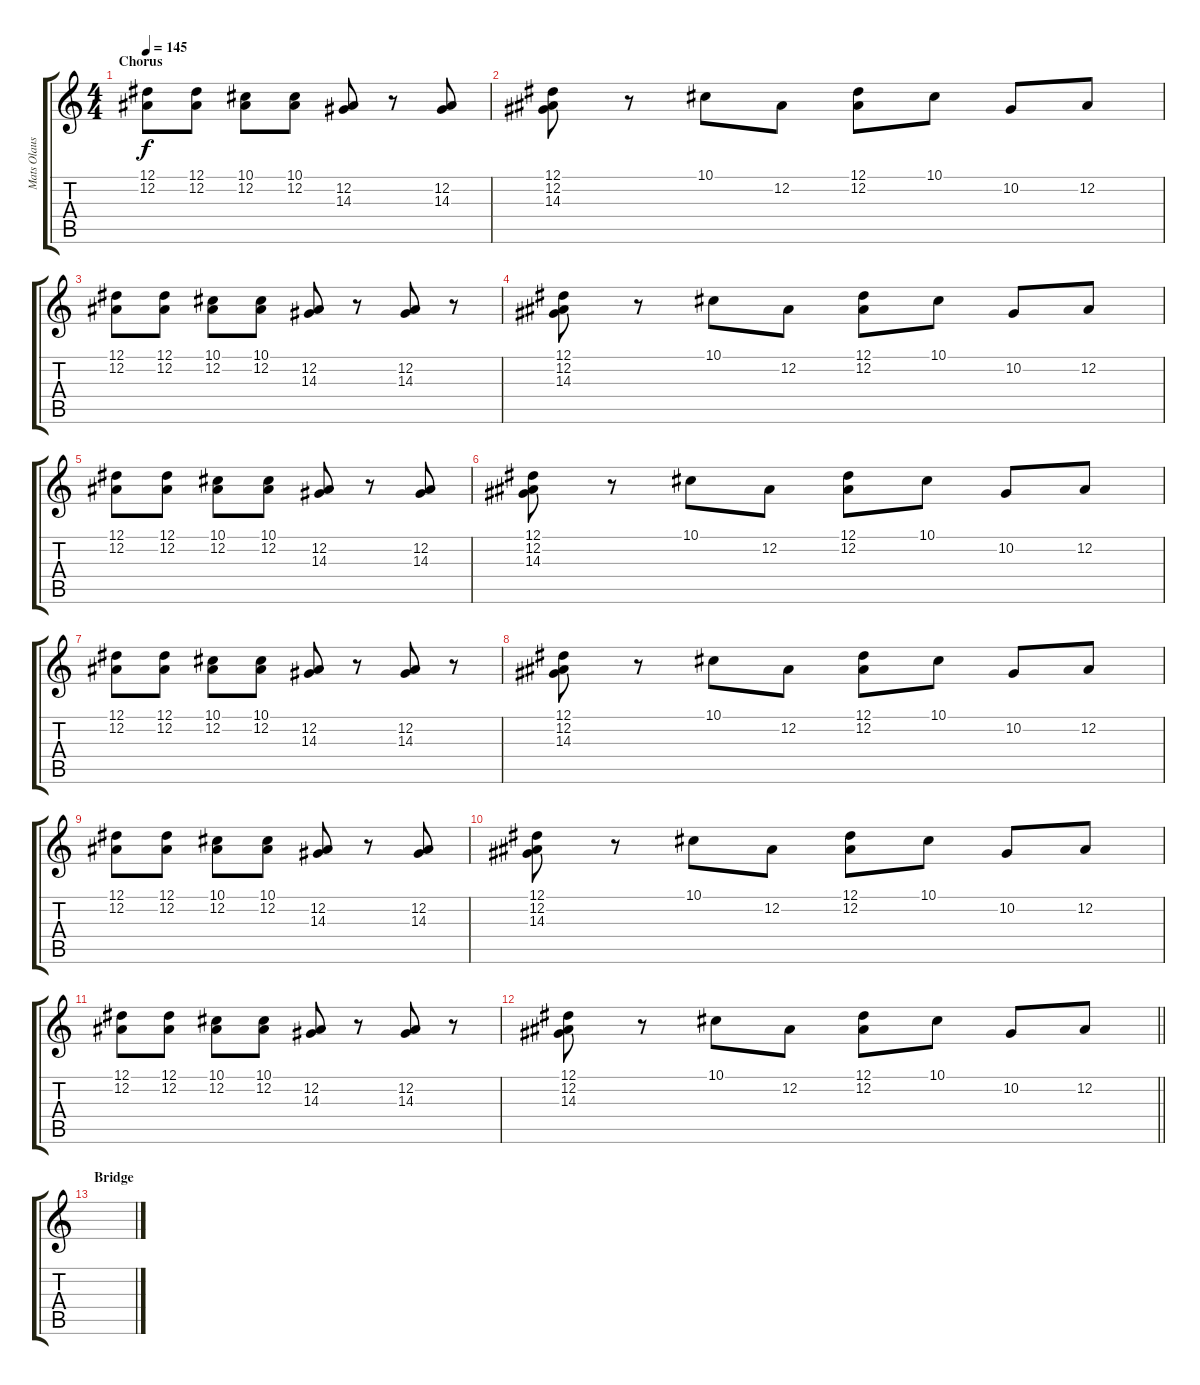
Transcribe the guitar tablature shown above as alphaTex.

\track ("Mats Olausson" "Mats Olaus") {instrument blownbottle}
\staff {score tabs}
\tuning (Eb4 Bb3 Gb3 Db3 Ab2 Eb2) {hide}
\ts (4 4)
\section ("" "Chorus")
\tempo 145
\clef g2
\ks c
(12.1 12.2).8{dy f} (12.1 12.2).8 (10.1 12.2).8 (10.1 12.2).8 (12.2 14.3).8 r.8 (12.2 14.3).8 |
(12.1 12.2 14.3).8 r.8 10.1.8 12.2.8 (12.1 12.2).8 10.1.8 10.2.8 12.2.8 |
(12.1 12.2).8 (12.1 12.2).8 (10.1 12.2).8 (10.1 12.2).8 (12.2 14.3).8 r.8 (12.2 14.3).8 r.8 |
(12.1 12.2 14.3).8 r.8 10.1.8 12.2.8 (12.1 12.2).8 10.1.8 10.2.8 12.2.8 |
(12.1 12.2).8 (12.1 12.2).8 (10.1 12.2).8 (10.1 12.2).8 (12.2 14.3).8 r.8 (12.2 14.3).8 |
(12.1 12.2 14.3).8 r.8 10.1.8 12.2.8 (12.1 12.2).8 10.1.8 10.2.8 12.2.8 |
(12.1 12.2).8 (12.1 12.2).8 (10.1 12.2).8 (10.1 12.2).8 (12.2 14.3).8 r.8 (12.2 14.3).8 r.8 |
(12.1 12.2 14.3).8 r.8 10.1.8 12.2.8 (12.1 12.2).8 10.1.8 10.2.8 12.2.8 |
(12.1 12.2).8 (12.1 12.2).8 (10.1 12.2).8 (10.1 12.2).8 (12.2 14.3).8 r.8 (12.2 14.3).8 |
(12.1 12.2 14.3).8 r.8 10.1.8 12.2.8 (12.1 12.2).8 10.1.8 10.2.8 12.2.8 |
(12.1 12.2).8 (12.1 12.2).8 (10.1 12.2).8 (10.1 12.2).8 (12.2 14.3).8 r.8 (12.2 14.3).8 r.8 |
\barLineRight lightlight
(12.1 12.2 14.3).8 r.8 10.1.8 12.2.8 (12.1 12.2).8 10.1.8 10.2.8 12.2.8 |
\section ("" "Bridge")
